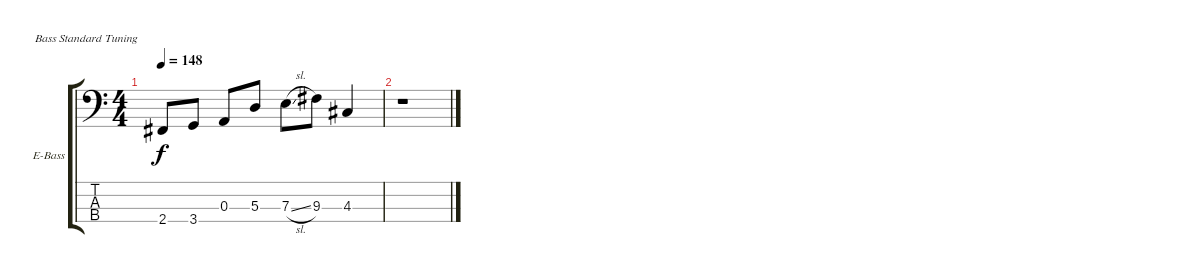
\bracketExtendMode groupsimilarinstruments
\firstSystemTrackNameOrientation horizontal
\otherSystemsTrackNameOrientation horizontal
\track ("Bass" "E-Bass") {instrument electricbassfinger}
\staff {score tabs}
\tuning (G2 D2 A1 E1)
\ts (4 4)
\tempo 148
\clef f4
\ks c
2.4.8{dy f} 3.4.8 0.3.8 5.3.8 7.3{sl}.8 9.3.8 4.3.4 |
r.1
